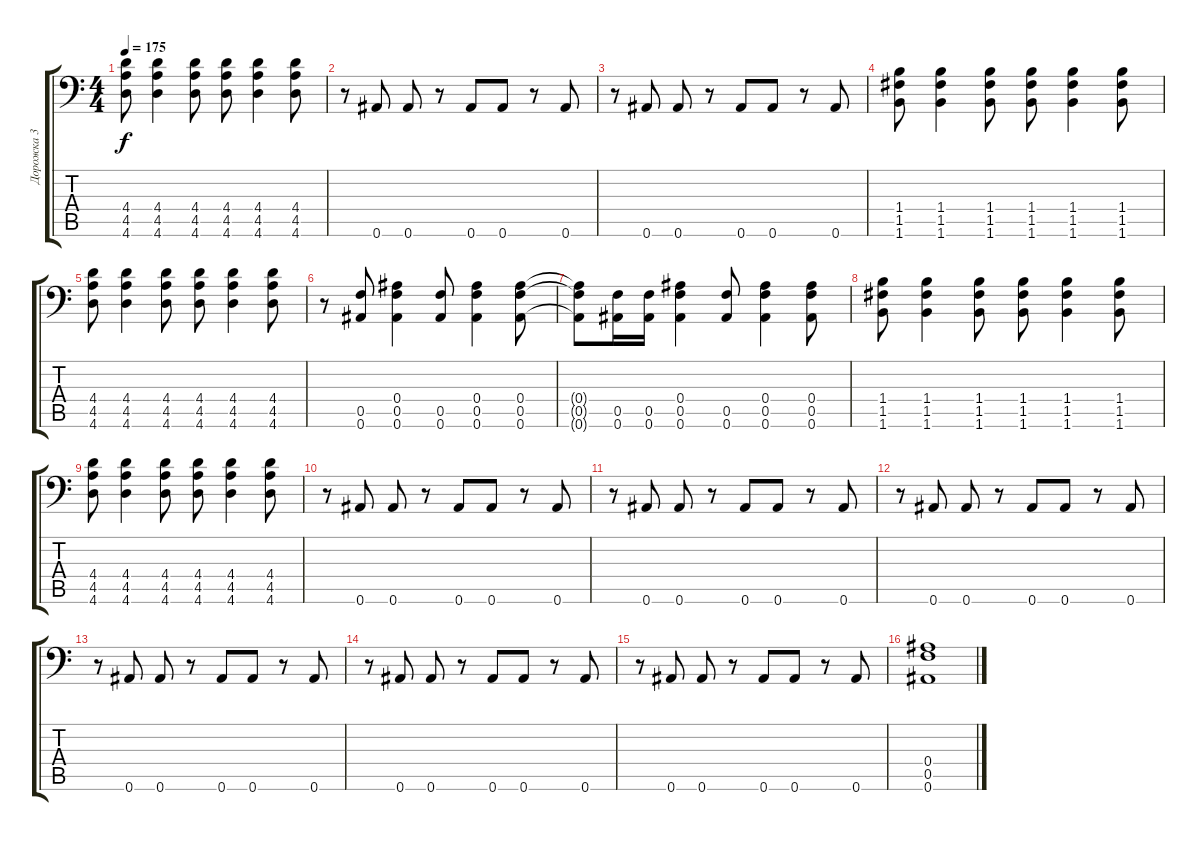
\track ("Дорожка 3" "Дорожка 3") {instrument overdrivenguitar}
\staff {score tabs}
\tuning (C4 G3 Eb3 Bb2 F2 Bb1) {hide}
\ts (4 4)
\tempo 175
\clef f4
\ks c
(4.4 4.5 4.6).8{dy f} (4.4 4.5 4.6).4 (4.4 4.5 4.6).8 (4.4 4.5 4.6).8 (4.4 4.5 4.6).4 (4.4 4.5 4.6).8 |
r.8 0.6.8 0.6.8 r.8 0.6.8 0.6.8 r.8 0.6.8 |
r.8 0.6.8 0.6.8 r.8 0.6.8 0.6.8 r.8 0.6.8 |
(1.4 1.5 1.6).8 (1.4 1.5 1.6).4 (1.4 1.5 1.6).8 (1.4 1.5 1.6).8 (1.4 1.5 1.6).4 (1.4 1.5 1.6).8 |
(4.4 4.5 4.6).8 (4.4 4.5 4.6).4 (4.4 4.5 4.6).8 (4.4 4.5 4.6).8 (4.4 4.5 4.6).4 (4.4 4.5 4.6).8 |
r.8 (0.5 0.6).8 (0.4 0.5 0.6).4 (0.5 0.6).8 (0.4 0.5 0.6).4 (0.4 0.5 0.6).8 |
(0.4{t} 0.5{t} 0.6{t}).8 (0.5 0.6).16 (0.5 0.6).16 (0.4 0.5 0.6).4 (0.5 0.6).8 (0.4 0.5 0.6).4 (0.4 0.5 0.6).8 |
(1.4 1.5 1.6).8 (1.4 1.5 1.6).4 (1.4 1.5 1.6).8 (1.4 1.5 1.6).8 (1.4 1.5 1.6).4 (1.4 1.5 1.6).8 |
(4.4 4.5 4.6).8 (4.4 4.5 4.6).4 (4.4 4.5 4.6).8 (4.4 4.5 4.6).8 (4.4 4.5 4.6).4 (4.4 4.5 4.6).8 |
r.8 0.6.8 0.6.8 r.8 0.6.8 0.6.8 r.8 0.6.8 |
r.8 0.6.8 0.6.8 r.8 0.6.8 0.6.8 r.8 0.6.8 |
r.8 0.6.8 0.6.8 r.8 0.6.8 0.6.8 r.8 0.6.8 |
r.8 0.6.8 0.6.8 r.8 0.6.8 0.6.8 r.8 0.6.8 |
r.8 0.6.8 0.6.8 r.8 0.6.8 0.6.8 r.8 0.6.8 |
r.8 0.6.8 0.6.8 r.8 0.6.8 0.6.8 r.8 0.6.8 |
(0.4 0.5 0.6).1
